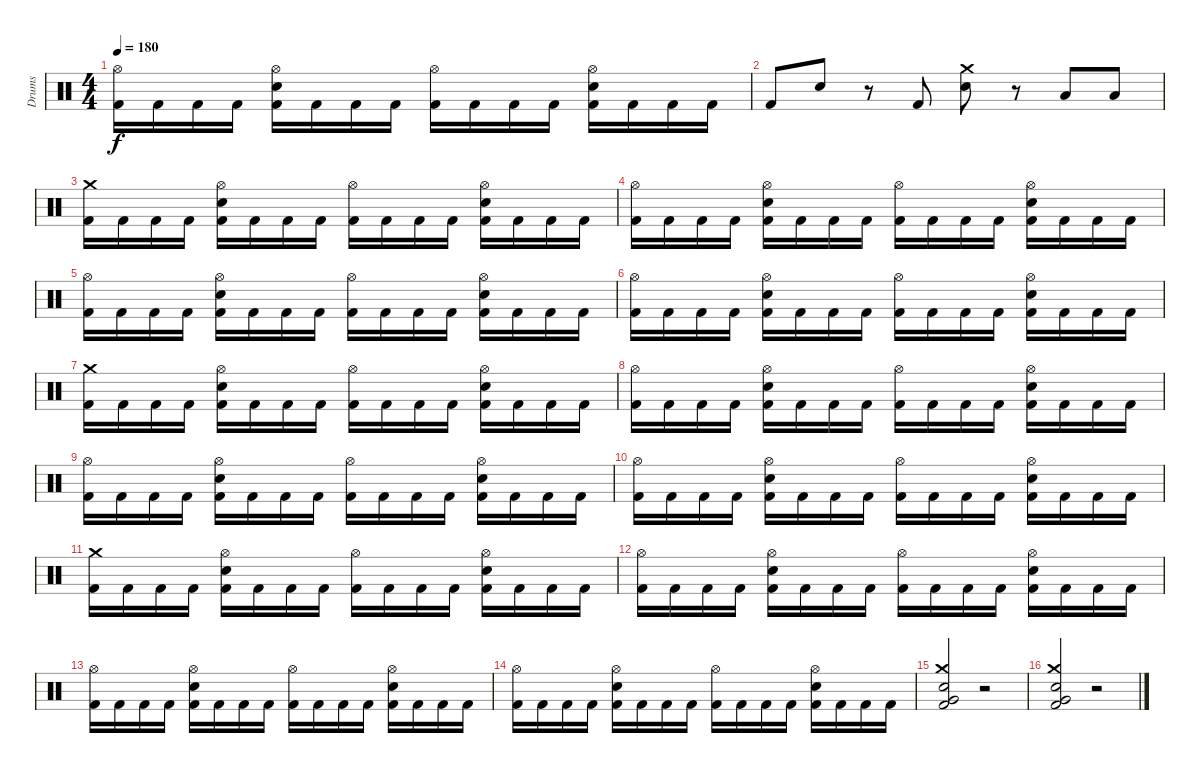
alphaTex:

\track ("Drums" "Drums") {instrument percussion}
\staff {score}
\articulation defaults
\ts (4 4)
\tempo 180
\clef neutral
\ks c
("Hi-Hat (open)" "Kick (hit) 2").16{dy f} "Kick (hit) 2".16 "Kick (hit) 2".16 "Kick (hit) 2".16 ("Hi-Hat (open)" "Snare (hit) 2" "Kick (hit) 2").16 "Kick (hit) 2".16 "Kick (hit) 2".16 "Kick (hit) 2".16 ("Hi-Hat (open)" "Kick (hit) 2").16 "Kick (hit) 2".16 "Kick (hit) 2".16 "Kick (hit) 2".16 ("Hi-Hat (open)" "Snare (hit) 2" "Kick (hit) 2").16 "Kick (hit) 2".16 "Kick (hit) 2".16 "Kick (hit) 2".16 |
"Kick (hit) 2".8 "Snare (hit) 2".8 r.8 "Kick (hit) 2".8 ("Crash medium (hit)" "Snare (hit) 2").8 r.8 "Low Tom (hit)".8 "Low Tom (hit)".8 |
("Crash medium (hit)" "Kick (hit) 2").16 "Kick (hit) 2".16 "Kick (hit) 2".16 "Kick (hit) 2".16 ("Hi-Hat (open)" "Snare (hit) 2" "Kick (hit) 2").16 "Kick (hit) 2".16 "Kick (hit) 2".16 "Kick (hit) 2".16 ("Hi-Hat (open)" "Kick (hit) 2").16 "Kick (hit) 2".16 "Kick (hit) 2".16 "Kick (hit) 2".16 ("Hi-Hat (open)" "Snare (hit) 2" "Kick (hit) 2").16 "Kick (hit) 2".16 "Kick (hit) 2".16 "Kick (hit) 2".16 |
("Hi-Hat (open)" "Kick (hit) 2").16 "Kick (hit) 2".16 "Kick (hit) 2".16 "Kick (hit) 2".16 ("Hi-Hat (open)" "Snare (hit) 2" "Kick (hit) 2").16 "Kick (hit) 2".16 "Kick (hit) 2".16 "Kick (hit) 2".16 ("Hi-Hat (open)" "Kick (hit) 2").16 "Kick (hit) 2".16 "Kick (hit) 2".16 "Kick (hit) 2".16 ("Hi-Hat (open)" "Snare (hit) 2" "Kick (hit) 2").16 "Kick (hit) 2".16 "Kick (hit) 2".16 "Kick (hit) 2".16 |
("Hi-Hat (open)" "Kick (hit) 2").16 "Kick (hit) 2".16 "Kick (hit) 2".16 "Kick (hit) 2".16 ("Hi-Hat (open)" "Snare (hit) 2" "Kick (hit) 2").16 "Kick (hit) 2".16 "Kick (hit) 2".16 "Kick (hit) 2".16 ("Hi-Hat (open)" "Kick (hit) 2").16 "Kick (hit) 2".16 "Kick (hit) 2".16 "Kick (hit) 2".16 ("Hi-Hat (open)" "Snare (hit) 2" "Kick (hit) 2").16 "Kick (hit) 2".16 "Kick (hit) 2".16 "Kick (hit) 2".16 |
("Hi-Hat (open)" "Kick (hit) 2").16 "Kick (hit) 2".16 "Kick (hit) 2".16 "Kick (hit) 2".16 ("Hi-Hat (open)" "Snare (hit) 2" "Kick (hit) 2").16 "Kick (hit) 2".16 "Kick (hit) 2".16 "Kick (hit) 2".16 ("Hi-Hat (open)" "Kick (hit) 2").16 "Kick (hit) 2".16 "Kick (hit) 2".16 "Kick (hit) 2".16 ("Hi-Hat (open)" "Snare (hit) 2" "Kick (hit) 2").16 "Kick (hit) 2".16 "Kick (hit) 2".16 "Kick (hit) 2".16 |
("Crash medium (hit)" "Kick (hit) 2").16 "Kick (hit) 2".16 "Kick (hit) 2".16 "Kick (hit) 2".16 ("Hi-Hat (open)" "Snare (hit) 2" "Kick (hit) 2").16 "Kick (hit) 2".16 "Kick (hit) 2".16 "Kick (hit) 2".16 ("Hi-Hat (open)" "Kick (hit) 2").16 "Kick (hit) 2".16 "Kick (hit) 2".16 "Kick (hit) 2".16 ("Hi-Hat (open)" "Snare (hit) 2" "Kick (hit) 2").16 "Kick (hit) 2".16 "Kick (hit) 2".16 "Kick (hit) 2".16 |
("Hi-Hat (open)" "Kick (hit) 2").16 "Kick (hit) 2".16 "Kick (hit) 2".16 "Kick (hit) 2".16 ("Hi-Hat (open)" "Snare (hit) 2" "Kick (hit) 2").16 "Kick (hit) 2".16 "Kick (hit) 2".16 "Kick (hit) 2".16 ("Hi-Hat (open)" "Kick (hit) 2").16 "Kick (hit) 2".16 "Kick (hit) 2".16 "Kick (hit) 2".16 ("Hi-Hat (open)" "Snare (hit) 2" "Kick (hit) 2").16 "Kick (hit) 2".16 "Kick (hit) 2".16 "Kick (hit) 2".16 |
("Hi-Hat (open)" "Kick (hit) 2").16 "Kick (hit) 2".16 "Kick (hit) 2".16 "Kick (hit) 2".16 ("Hi-Hat (open)" "Snare (hit) 2" "Kick (hit) 2").16 "Kick (hit) 2".16 "Kick (hit) 2".16 "Kick (hit) 2".16 ("Hi-Hat (open)" "Kick (hit) 2").16 "Kick (hit) 2".16 "Kick (hit) 2".16 "Kick (hit) 2".16 ("Hi-Hat (open)" "Snare (hit) 2" "Kick (hit) 2").16 "Kick (hit) 2".16 "Kick (hit) 2".16 "Kick (hit) 2".16 |
("Hi-Hat (open)" "Kick (hit) 2").16 "Kick (hit) 2".16 "Kick (hit) 2".16 "Kick (hit) 2".16 ("Hi-Hat (open)" "Snare (hit) 2" "Kick (hit) 2").16 "Kick (hit) 2".16 "Kick (hit) 2".16 "Kick (hit) 2".16 ("Hi-Hat (open)" "Kick (hit) 2").16 "Kick (hit) 2".16 "Kick (hit) 2".16 "Kick (hit) 2".16 ("Hi-Hat (open)" "Snare (hit) 2" "Kick (hit) 2").16 "Kick (hit) 2".16 "Kick (hit) 2".16 "Kick (hit) 2".16 |
("Crash medium (hit)" "Kick (hit) 2").16 "Kick (hit) 2".16 "Kick (hit) 2".16 "Kick (hit) 2".16 ("Hi-Hat (open)" "Snare (hit) 2" "Kick (hit) 2").16 "Kick (hit) 2".16 "Kick (hit) 2".16 "Kick (hit) 2".16 ("Hi-Hat (open)" "Kick (hit) 2").16 "Kick (hit) 2".16 "Kick (hit) 2".16 "Kick (hit) 2".16 ("Hi-Hat (open)" "Snare (hit) 2" "Kick (hit) 2").16 "Kick (hit) 2".16 "Kick (hit) 2".16 "Kick (hit) 2".16 |
("Hi-Hat (open)" "Kick (hit) 2").16 "Kick (hit) 2".16 "Kick (hit) 2".16 "Kick (hit) 2".16 ("Hi-Hat (open)" "Snare (hit) 2" "Kick (hit) 2").16 "Kick (hit) 2".16 "Kick (hit) 2".16 "Kick (hit) 2".16 ("Hi-Hat (open)" "Kick (hit) 2").16 "Kick (hit) 2".16 "Kick (hit) 2".16 "Kick (hit) 2".16 ("Hi-Hat (open)" "Snare (hit) 2" "Kick (hit) 2").16 "Kick (hit) 2".16 "Kick (hit) 2".16 "Kick (hit) 2".16 |
("Hi-Hat (open)" "Kick (hit) 2").16 "Kick (hit) 2".16 "Kick (hit) 2".16 "Kick (hit) 2".16 ("Hi-Hat (open)" "Snare (hit) 2" "Kick (hit) 2").16 "Kick (hit) 2".16 "Kick (hit) 2".16 "Kick (hit) 2".16 ("Hi-Hat (open)" "Kick (hit) 2").16 "Kick (hit) 2".16 "Kick (hit) 2".16 "Kick (hit) 2".16 ("Hi-Hat (open)" "Snare (hit) 2" "Kick (hit) 2").16 "Kick (hit) 2".16 "Kick (hit) 2".16 "Kick (hit) 2".16 |
("Hi-Hat (open)" "Kick (hit) 2").16 "Kick (hit) 2".16 "Kick (hit) 2".16 "Kick (hit) 2".16 ("Hi-Hat (open)" "Snare (hit) 2" "Kick (hit) 2").16 "Kick (hit) 2".16 "Kick (hit) 2".16 "Kick (hit) 2".16 ("Hi-Hat (open)" "Kick (hit) 2").16 "Kick (hit) 2".16 "Kick (hit) 2".16 "Kick (hit) 2".16 ("Hi-Hat (open)" "Snare (hit) 2" "Kick (hit) 2").16 "Kick (hit) 2".16 "Kick (hit) 2".16 "Kick (hit) 2".16 |
("Crash medium (hit)" "Very Low Tom (hit)" "Snare (hit) 2" "Kick (hit) 2").2 r.2 |
("Crash medium (hit)" "Very Low Tom (hit)" "Snare (hit) 2" "Kick (hit) 2").2 r.2
